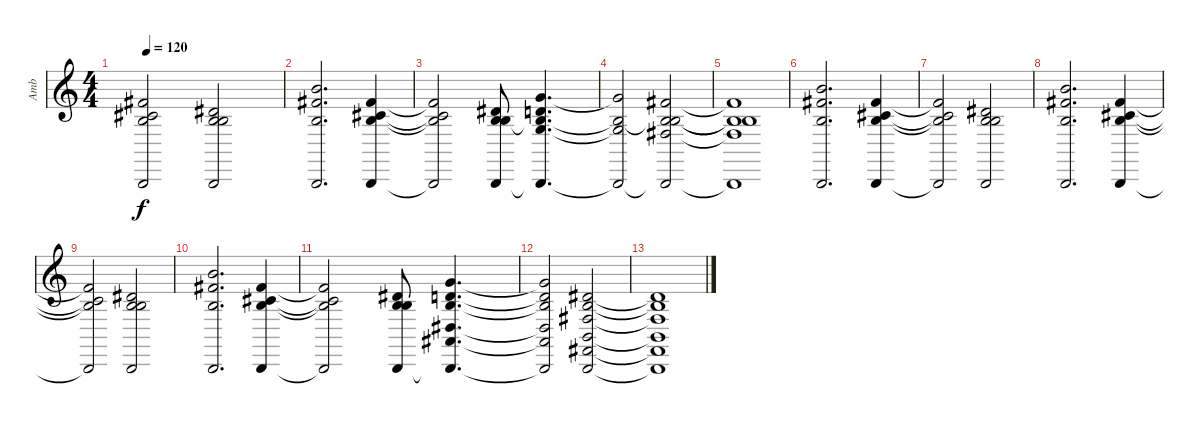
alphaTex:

\track ("Amb" "Amb") {instrument brightacousticpiano}
\staff {score}
\tuning (Db4 Ab3 E3 B2 Gb2 B1) {hide}
\ts (4 4)
\tempo 120
\clef g2
\ks c
(10.2{t} 9.3{t} 12.4{t} 0.6{t}).2{dy f} (7.2 7.3 12.4 0.6).2 |
(15.2 14.3 12.4 0.6).2{d} (10.2 9.3 12.4 0.6).4 |
(10.2{t} 9.3{t} 12.4{t} 0.6{t}).2 (7.2 7.3 12.4 0.6).8 (6.1 6.2 3.3 12.4{t} 0.6{t}).4{d} |
(6.1{t} 3.3{t} 12.4{t} 0.6{t}).2 (5.1 3.2 2.3 12.4{t} 0.6{t}).2 |
(5.1{t} 3.2{t} 2.3{t} 12.4{t} 0.6{t}).1 |
(15.2 14.3 12.4 0.6).2{d} (10.2 9.3 12.4 0.6).4 |
(10.2{t} 9.3{t} 12.4{t} 0.6{t}).2 (7.2 7.3 12.4 0.6).2 |
(15.2 14.3 12.4 0.6).2{d} (10.2 9.3 12.4 0.6).4 |
(10.2{t} 9.3{t} 12.4{t} 0.6{t}).2 (7.2 7.3 12.4 0.6).2 |
(15.2 14.3 12.4 0.6).2{d} (10.2 9.3 12.4 0.6).4 |
(10.2{t} 9.3{t} 12.4{t} 0.6{t}).2 (7.2 7.3 12.4 0.6).8 (6.1 6.2 7.3 4.4 4.5 0.6{t}).4{d} |
(6.1{t} 6.2{t} 7.3{t} 4.4{t} 4.5{t} 0.6{t}).2 (2.1 3.2 2.3 0.4 0.5 0.6).2 |
(2.1{t} 3.2{t} 2.3{t} 0.4{t} 0.5{t} 0.6{t}).1
